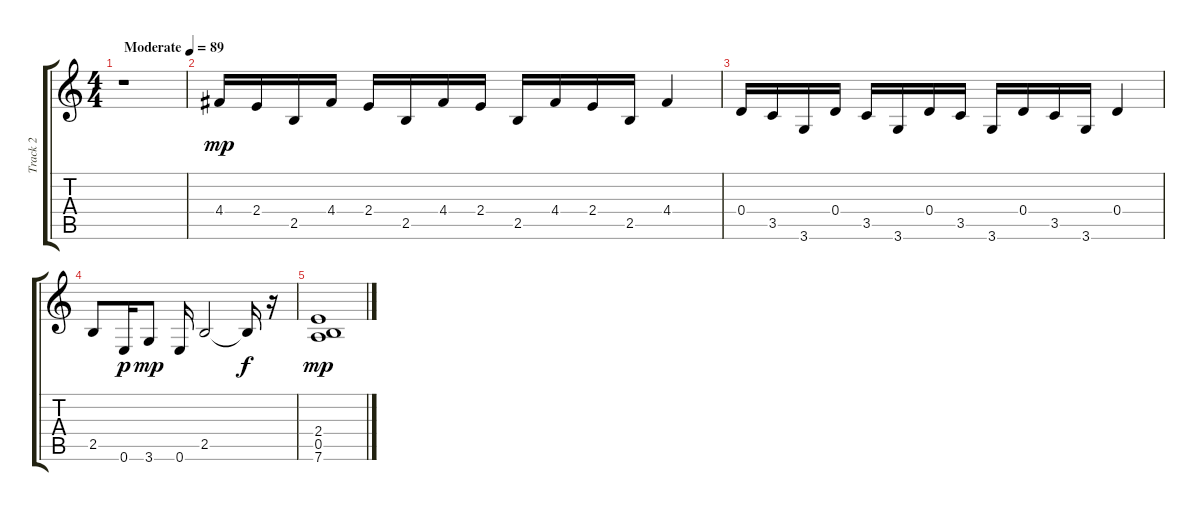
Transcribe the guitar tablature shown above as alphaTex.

\track ("Track 2" "Track 2") {instrument acousticguitarnylon}
\staff {score tabs}
\tuning (E4 B3 G3 D3 A2 E2) {hide}
\ts (4 4)
\tempo (89 "Moderate")
\clef g2
\ks c
r.1{dy mp instrument acousticguitarnylon} |
4.4.16{volume 10} 2.4.16{volume 11} 2.5.16{volume 11} 4.4.16{volume 11} 2.4.16{volume 11} 2.5.16{volume 12} 4.4.16{volume 12} 2.4.16{volume 12} 2.5.16{volume 12} 4.4.16{volume 13} 2.4.16{volume 13} 2.5.16{volume 13} 4.4.4{volume 13} |
0.4.16{volume 14} 3.5.16 3.6.16 0.4.16 3.5.16 3.6.16 0.4.16 3.5.16 3.6.16 0.4.16 3.5.16 3.6.16 0.4.4 |
2.5.8 0.6.16{dy p} 3.6.8{dy mp} 0.6.16 2.5.2 2.5{t}.16{dy f} r.16 |
(2.4 0.5 7.6).1{dy mp}
